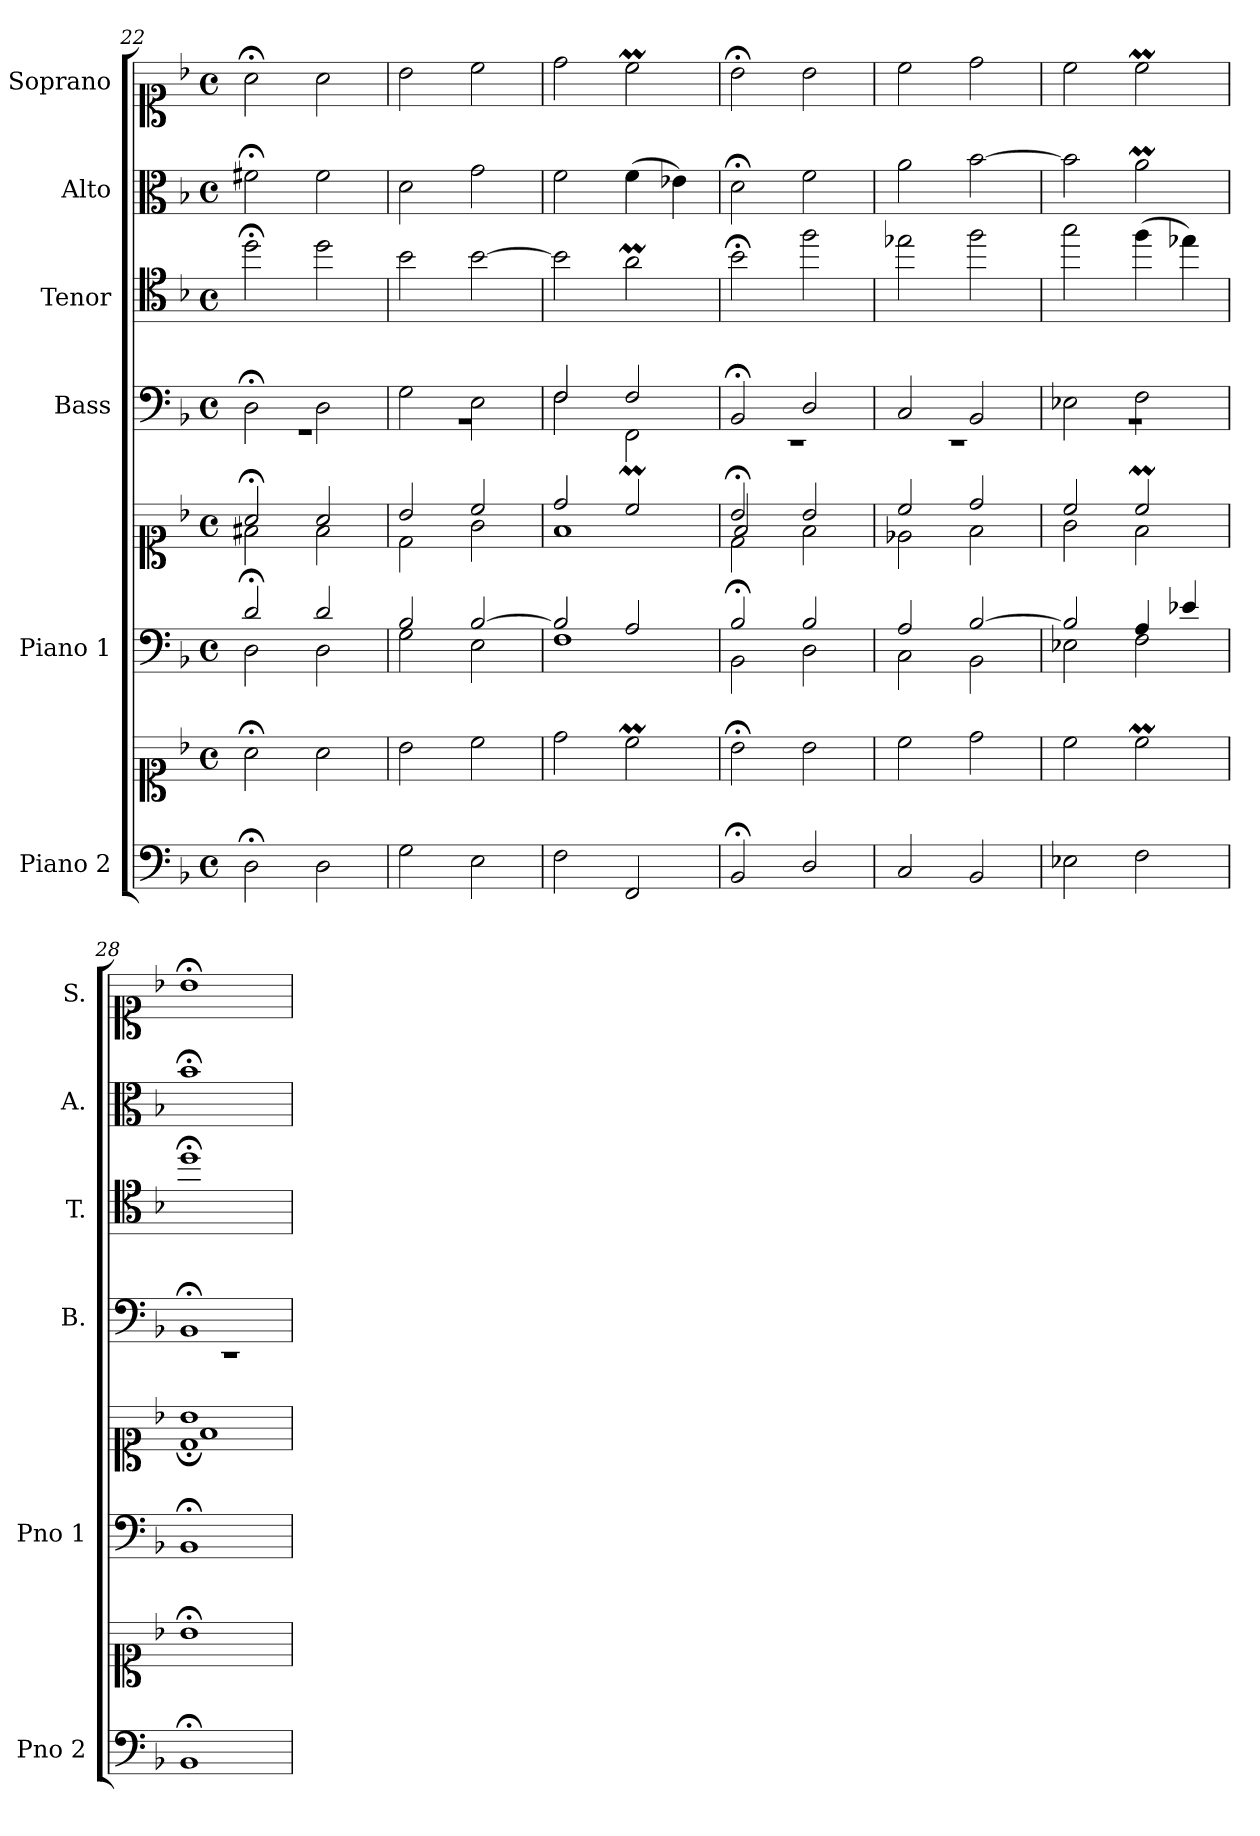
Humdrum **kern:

**kern	**kern	**kern	**kern	**kern	**kern	**kern	**kern
*part6	*part6	*part5	*part5	*part4	*part3	*part2	*part1
*staff8	*staff7	*staff6	*staff5	*staff4	*staff3	*staff2	*staff1
*I"Piano 2	*	*I"Piano 1	*	*I"Bass	*I"Tenor	*I"Alto	*I"Soprano
*I'Pno 2	*	*I'Pno 1	*	*I'B.	*I'T.	*I'A.	*I'S.
*clefF4	*clefC1	*clefF4	*clefC1	*clefF4	*clefC4	*clefC3	*clefC1
*	*	*	*	*	*ITrd7c12	*	*
*k[b-]	*k[b-]	*k[b-]	*k[b-]	*k[b-]	*k[b-]	*k[b-]	*k[b-]
*F:	*F:	*F:	*F:	*F:	*F:	*F:	*F:
*M4/4	*M4/4	*M4/4	*M4/4	*M4/4	*M4/4	*M4/4	*M4/4
*met(c)	*met(c)	*met(c)	*met(c)	*met(c)	*met(c)	*met(c)	*met(c)
=22	=22	=22	=22	=22	=22	=22	=22
*	*	*^	*^	*^	*	*	*
2D;\	2a;<\	2d;/	2D\	2a;</	2f#X\	2D;<\	1r	2d;<\	2f#X;<\	2a;<\
2D\	2a\	2d/	2D\	2a/	2f#\	2D\	.	2d\	2f#\	2a\
=23	=23	=23	=23	=23	=23	=23	=23	=23	=23	=23
2G\	2b-\	2B-/	2G\	2b-/	2d\	2G\	1r	2B-\	2d\	2b-\
2E\	2cc\	[>2B-/	2E\	2cc/	2g\	2E\	.	[>2B-\	2g\	2cc\
=24	=24	=24	=24	=24	=24	=24	=24	=24	=24	=24
2F\	2dd\	2B-/]	1F\	2dd/	1f\	2F/	2F\	2B-\]	2f\	2dd\
2FF/	2ccM\	2A/	.	2ccM/	.	2F/	2FF\	2Am\	(4f\	2ccM\
.	.	.	.	.	.	.	.	.	4e-X\)	.
=25	=25	=25	=25	=25	=25	=25	=25	=25	=25	=25
*	*	*	*	*	*^	*	*	*	*	*
2BB-;/	2b-;<\	2B-;/	2BB-\	2b-;</	2d\	2f/	2BB-;</	1r	2B-;<\	2d;<\	2b-;<\
2D/	2b-\	2B-/	2D\	2b-/	2f\	2ryy	2D/	.	2f\	2f\	2b-\
*	*	*	*	*	*v	*v	*	*	*	*	*
=26	=26	=26	=26	=26	=26	=26	=26	=26	=26	=26
2C/	2cc\	2A/	2C\	2cc/	2e-X\	2C/	1r	2e-X\	2a\	2cc\
2BB-/	2dd\	[>2B-/	2BB-\	2dd/	2f\	2BB-/	.	2f\	[>2b-\	2dd\
!!LO:PB:g=z
=27	=27	=27	=27	=27	=27	=27	=27	=27	=27	=27
2E-X\	2cc\	2B-/]	2E-X\	2cc/	2g\	2E-X\	1r	2g\	2b-\]	2cc\
2F\	2ccM\	4A/	2F\	2ccM/	2f\	2F\	.	(4f\	2am\	2ccM\
.	.	4e-X/	.	.	.	.	.	4e-X\)	.	.
*	*	*v	*v	*	*	*	*	*	*	*
=28	=28	=28	=28	=28	=28	=28	=28	=28	=28
*	*	*	*	*^	*	*	*	*	*
1BB-;/	1b-;<\	1BB-;/	1b-/	1d;<\	1f\	1BB-;</	1r	1d;<\	1b-;<\	1b-;<\
*	*	*	*v	*v	*v	*	*	*	*	*
*	*	*	*	*v	*v	*	*	*
=	=	=	=	=	=	=	=
*-	*-	*-	*-	*-	*-	*-	*-
